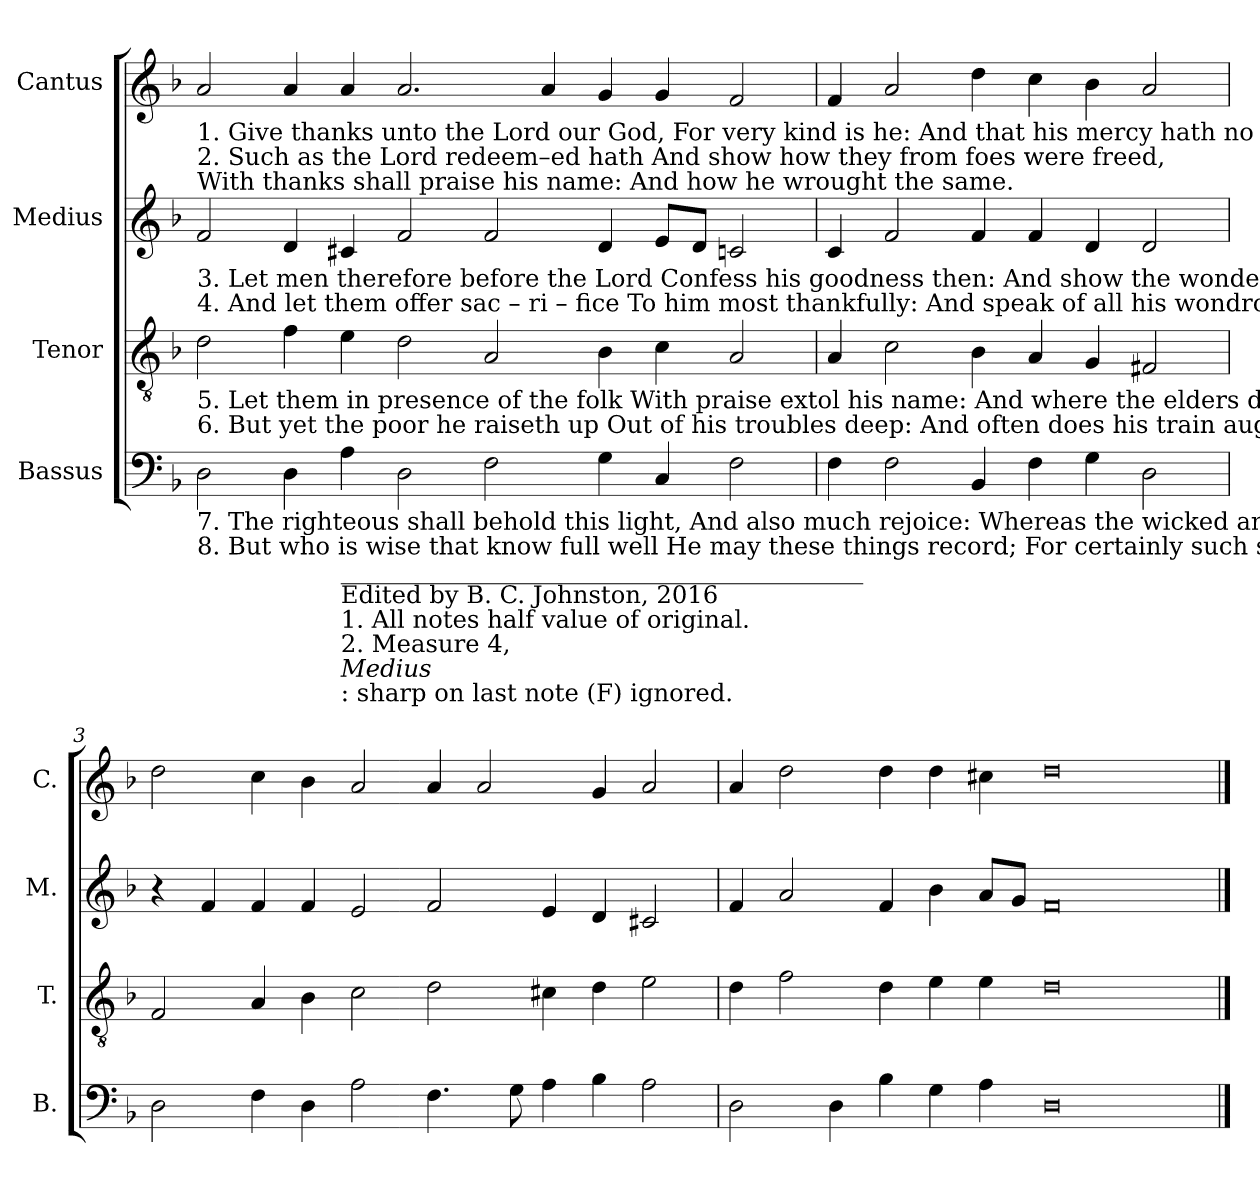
**kern	**kern	**kern	**kern
*part4	*part3	*part2	*part1
*staff4	*staff3	*staff2	*staff1
*I"Bassus	*I"Tenor	*I"Medius	*I"Cantus
*I'B.	*I'T.	*I'M.	*I'C.
*clefF4	*clefGv2	*clefG2	*clefG2
*k[b-]	*k[b-]	*k[b-]	*k[b-]
=1	=1	=1	=1
!	!	!	!LO:TX:b:t=1. Give thanks unto the Lord our God,  For very kind is he&colon;    And  that   his  mercy  hath  no    end,     All   mortal   men   may  see.
!	!	!	!LO:TX:b:t=2. Such  as the Lord redeem–ed   hath                                               And show how they from foes were freed,
!	!	!	!LO:TX:b:t=With thanks shall praise his name&colon;                                                      And how he wrought the same.
!	!	!LO:TX:b:t=3. Let men therefore before the Lord  Confess his goodness then&colon;  And show the wonders  that he doth   Before   the   sons   of   men.	!
!	!	!LO:TX:b:t=4. And  let  them offer  sac – ri –  fice   To  him  most  thankfully&colon;  And speak of all his wondrous works  With gladness and with joy.	!
!	!LO:TX:b:t=5. Let them in presence of the folk  With praise extol his name&colon; And where  the  elders  do convene,   There  let  them do the same.	!	!
!	!LO:TX:b:t=6. But yet  the  poor  he  raiseth  up   Out of his troubles deep&colon;     And often does his train augment,      Much like  a  flock  of sheep.	!	!
!LO:TX:b:t=7. The righteous shall behold this light, And  also much rejoice&colon; Whereas  the  wicked and perverse  With grief shall stop their voice.	!	!	!
!LO:TX:b:t=8.  But who is wise  that know full  well  He may these things record; For  certainly  such  shall   perceive  The kindness of the  Lord.	!	!	!
2D\	2d\	2f/	2a/
4D\	4f\	4d/	4a/
!LO:TX:b:t=___________________________________________	!	!	!
!LO:TX:b:t=Edited by B. C. Johnston, 2016	!	!	!
!LO:TX:b:t=1. All notes half value of original.	!	!	!
!LO:TX:b:t=2. Measure 4,	!	!	!
!LO:TX:b:i:t=Medius	!	!	!
!LO:TX:b:t=&colon; sharp on last note (F) ignored.	!	!	!
4A\	4e\	4c#X/	4a/
2D\	2d\	2f/	2.a/
2F\	2A/	2f/	.
.	.	.	4a/
4G\	4B-\	4d/	4g/
4C/	4c\	8e/L	4g/
.	.	8d/J	.
2F\	2A/	2cn/	2f/
=2	=2	=2	=2
4F\	4A/	4c/	4f/
2F\	2c\	2f/	2a/
4BB-/	4B-\	4f/	4dd\
4F\	4A/	4f/	4cc\
4G\	4G/	4d/	4b-\
2D\	2F#X/	2d/	2a/
=3	=3	=3	=3
2D\	2F/	4r	2dd\
.	.	4f/	.
4F\	4A/	4f/	4cc\
4D\	4B-\	4f/	4b-\
2A\	2c\	2e/	2a/
4.F\	2d\	2f/	4a/
.	.	.	2a/
8G\	.	.	.
4A\	4c#X\	4e/	.
4B-\	4d\	4d/	4g/
2A\	2e\	2c#X/	2a/
=4	=4	=4	=4
2D\	4d\	4f/	4a/
.	2f\	2a/	2dd\
4D\	.	.	.
4B-\	4d\	4f/	4dd\
4G\	4e\	4b-\	4dd\
4A\	4e\	8a/L	4cc#X\
.	.	8g/J	.
0D	0d	0f	0dd
==	==	==	==
*-	*-	*-	*-
